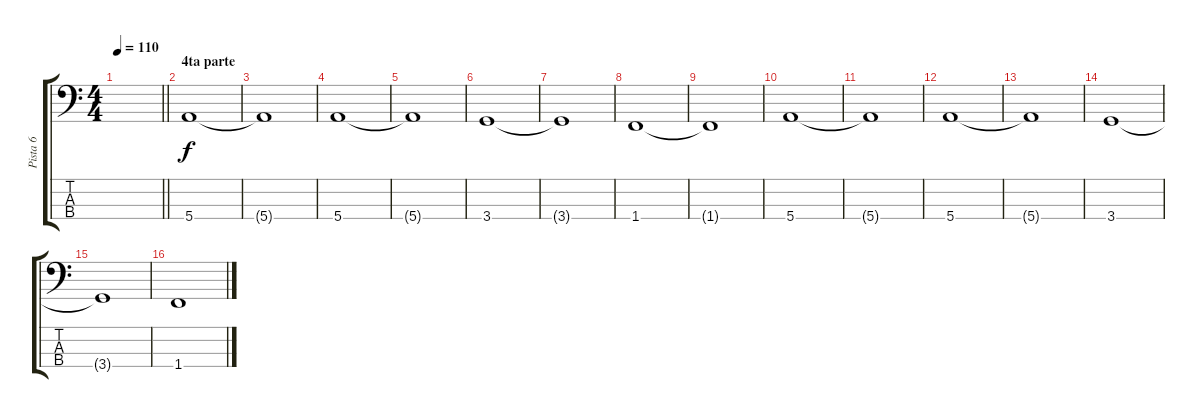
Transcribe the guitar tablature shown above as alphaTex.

\track ("Pista 6" "Pista 6") {instrument electricbassfinger}
\staff {score tabs}
\tuning (G2 D2 A1 E1) {hide}
\ts (4 4)
\tempo 110
\clef f4
\barLineRight lightlight
\ks c
|
\section ("" "4ta parte")
5.4.1 |
5.4{t}.1 |
5.4.1 |
5.4{t}.1 |
3.4.1 |
3.4{t}.1 |
1.4.1 |
1.4{t}.1 |
5.4.1 |
5.4{t}.1 |
5.4.1 |
5.4{t}.1 |
3.4.1 |
3.4{t}.1 |
1.4.1
